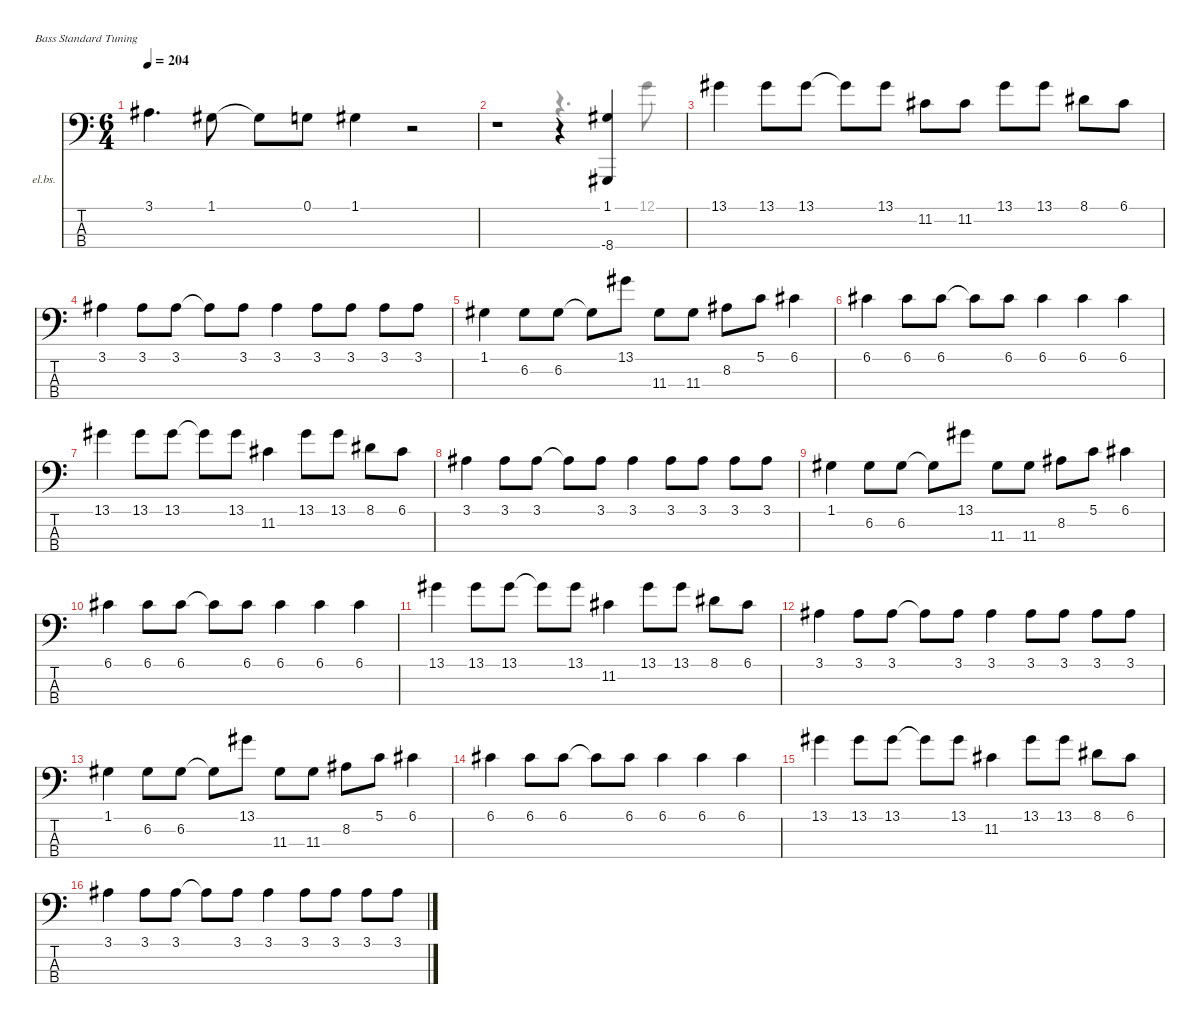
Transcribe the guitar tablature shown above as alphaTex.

\hideDynamics
\bracketExtendMode nobrackets
\firstSystemTrackNameOrientation horizontal
\otherSystemsTrackNameOrientation horizontal
\track ("bass" "el.bs.") {instrument electricbassfinger}
\staff {score tabs}
\tuning (G2 D2 A1 E1)
\voice
\ts (6 4)
\tempo 204
\clef f4
\ks aminor
3.1{acc #}.4{d dy ff beam Down} 1.1{acc #}.8{beam Down} 1.1{t acc #}.8{beam Down} 0.1.8{beam Down} 1.1{acc #}.4{beam Down} r.2{beam Down} |
r.1{beam Up} r.4{beam Up} (1.1{acc #} -8.4{acc #}).4{beam Up} |
13.1{acc #}.4{beam Down} 13.1{acc #}.8{beam Down} 13.1{acc #}.8{beam Down} 13.1{t acc #}.8{beam Down} 13.1{acc #}.8{beam Down} 11.2{acc #}.8{beam Down} 11.2{acc #}.8{beam Down} 13.1{acc #}.8{beam Down} 13.1{acc #}.8{beam Down} 8.1{acc #}.8{beam Down} 6.1{acc #}.8{beam Down} |
3.1{acc #}.4{beam Down} 3.1{acc #}.8{beam Down} 3.1{acc #}.8{beam Down} 3.1{t acc #}.8{beam Down} 3.1{acc #}.8{beam Down} 3.1{acc #}.4{beam Down} 3.1{acc #}.8{beam Down} 3.1{acc #}.8{beam Down} 3.1{acc #}.8{beam Down} 3.1{acc #}.8{beam Down} |
1.1{acc #}.4{beam Down} 6.2{acc #}.8{beam Down} 6.2{acc #}.8{beam Down} 6.2{t acc #}.8{beam Down} 13.1{acc #}.8{beam Down} 11.3{acc #}.8{beam Down} 11.3{acc #}.8{beam Down} 8.2{acc #}.8{beam Down} 5.1.8{beam Down} 6.1{acc #}.4{beam Down} |
6.1{acc #}.4{beam Down} 6.1{acc #}.8{beam Down} 6.1{acc #}.8{beam Down} 6.1{t acc #}.8{beam Down} 6.1{acc #}.8{beam Down} 6.1{acc #}.4{beam Down} 6.1{acc #}.4{beam Down} 6.1{acc #}.4{beam Down} |
13.1{acc #}.4{beam Down} 13.1{acc #}.8{beam Down} 13.1{acc #}.8{beam Down} 13.1{t acc #}.8{beam Down} 13.1{acc #}.8{beam Down} 11.2{acc #}.4{beam Down} 13.1{acc #}.8{beam Down} 13.1{acc #}.8{beam Down} 8.1{acc #}.8{beam Down} 6.1{acc #}.8{beam Down} |
3.1{acc #}.4{beam Down} 3.1{acc #}.8{beam Down} 3.1{acc #}.8{beam Down} 3.1{t acc #}.8{beam Down} 3.1{acc #}.8{beam Down} 3.1{acc #}.4{beam Down} 3.1{acc #}.8{beam Down} 3.1{acc #}.8{beam Down} 3.1{acc #}.8{beam Down} 3.1{acc #}.8{beam Down} |
1.1{acc #}.4{beam Down} 6.2{acc #}.8{beam Down} 6.2{acc #}.8{beam Down} 6.2{t acc #}.8{beam Down} 13.1{acc #}.8{beam Down} 11.3{acc #}.8{beam Down} 11.3{acc #}.8{beam Down} 8.2{acc #}.8{beam Down} 5.1.8{beam Down} 6.1{acc #}.4{beam Down} |
6.1{acc #}.4{beam Down} 6.1{acc #}.8{beam Down} 6.1{acc #}.8{beam Down} 6.1{t acc #}.8{beam Down} 6.1{acc #}.8{beam Down} 6.1{acc #}.4{beam Down} 6.1{acc #}.4{beam Down} 6.1{acc #}.4{beam Down} |
13.1{acc #}.4{beam Down} 13.1{acc #}.8{beam Down} 13.1{acc #}.8{beam Down} 13.1{t acc #}.8{beam Down} 13.1{acc #}.8{beam Down} 11.2{acc #}.4{beam Down} 13.1{acc #}.8{beam Down} 13.1{acc #}.8{beam Down} 8.1{acc #}.8{beam Down} 6.1{acc #}.8{beam Down} |
3.1{acc #}.4{beam Down} 3.1{acc #}.8{beam Down} 3.1{acc #}.8{beam Down} 3.1{t acc #}.8{beam Down} 3.1{acc #}.8{beam Down} 3.1{acc #}.4{beam Down} 3.1{acc #}.8{beam Down} 3.1{acc #}.8{beam Down} 3.1{acc #}.8{beam Down} 3.1{acc #}.8{beam Down} |
1.1{acc #}.4{beam Down} 6.2{acc #}.8{beam Down} 6.2{acc #}.8{beam Down} 6.2{t acc #}.8{beam Down} 13.1{acc #}.8{beam Down} 11.3{acc #}.8{beam Down} 11.3{acc #}.8{beam Down} 8.2{acc #}.8{beam Down} 5.1.8{beam Down} 6.1{acc #}.4{beam Down} |
6.1{acc #}.4{beam Down} 6.1{acc #}.8{beam Down} 6.1{acc #}.8{beam Down} 6.1{t acc #}.8{beam Down} 6.1{acc #}.8{beam Down} 6.1{acc #}.4{beam Down} 6.1{acc #}.4{beam Down} 6.1{acc #}.4{beam Down} |
13.1{acc #}.4{beam Down} 13.1{acc #}.8{beam Down} 13.1{acc #}.8{beam Down} 13.1{t acc #}.8{beam Down} 13.1{acc #}.8{beam Down} 11.2{acc #}.4{beam Down} 13.1{acc #}.8{beam Down} 13.1{acc #}.8{beam Down} 8.1{acc #}.8{beam Down} 6.1{acc #}.8{beam Down} |
3.1{acc #}.4{beam Down} 3.1{acc #}.8{beam Down} 3.1{acc #}.8{beam Down} 3.1{t acc #}.8{beam Down} 3.1{acc #}.8{beam Down} 3.1{acc #}.4{beam Down} 3.1{acc #}.8{beam Down} 3.1{acc #}.8{beam Down} 3.1{acc #}.8{beam Down} 3.1{acc #}.8{beam Down}
\voice
\clef f4
\ottava regular
\simile none
\ks aminor
|
r.1{beam Down} r.4{d beam Down} 12.1.8{beam Down} |
|
|
|
|
|
|
|
|
|
|
|
|
|
